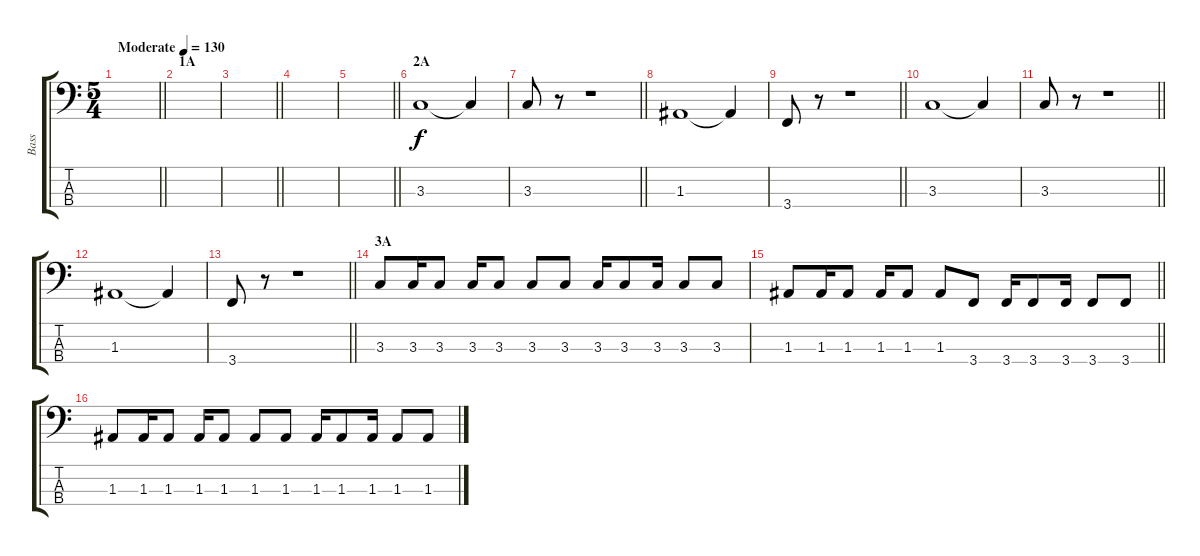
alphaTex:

\track ("Bass" "Bass") {instrument electricbassfinger}
\staff {score tabs}
\tuning (G2 D2 A1 D1) {hide}
\ts (5 4)
\tempo (130 "Moderate")
\clef f4
\barLineRight lightlight
\ks c
|
\section ("" "1A")
|
\barLineRight lightlight
|
|
\barLineRight lightlight
|
\section ("" "2A")
3.3.1 3.3{t}.4 |
\barLineRight lightlight
3.3.8 r.8 r.1 |
1.3.1 1.3{t}.4 |
\barLineRight lightlight
3.4.8 r.8 r.1 |
3.3.1 3.3{t}.4 |
\barLineRight lightlight
3.3.8 r.8 r.1 |
1.3.1 1.3{t}.4 |
\barLineRight lightlight
3.4.8 r.8 r.1 |
\section ("" "3A")
3.3.8 3.3.16 3.3.8 3.3.16 3.3.8 3.3.8 3.3.8 3.3.16 3.3.8 3.3.16 3.3.8 3.3.8 |
\barLineRight lightlight
1.3.8 1.3.16 1.3.8 1.3.16 1.3.8 1.3.8 3.4.8 3.4.16 3.4.8 3.4.16 3.4.8 3.4.8 |
1.3.8 1.3.16 1.3.8 1.3.16 1.3.8 1.3.8 1.3.8 1.3.16 1.3.8 1.3.16 1.3.8 1.3.8
